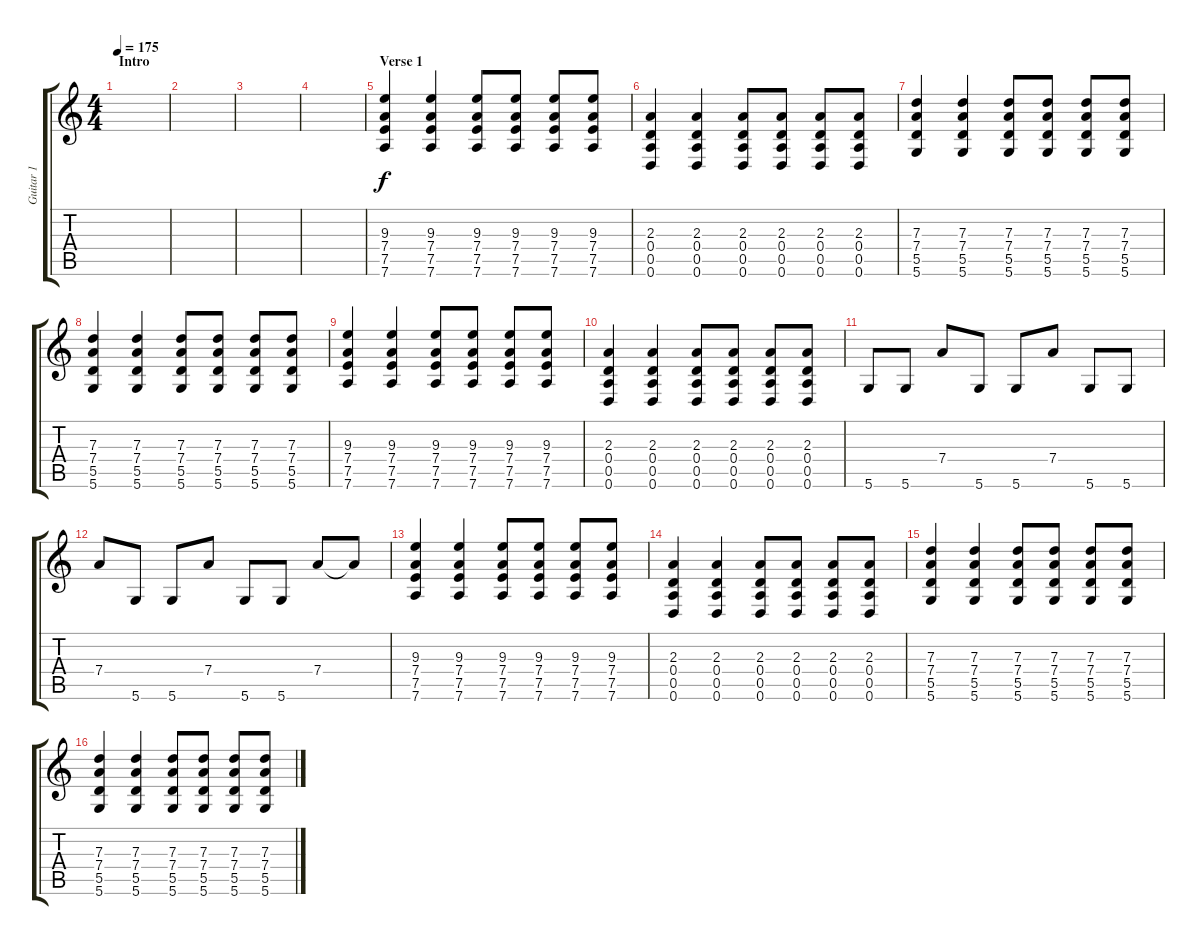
\track ("Guitar 1" "Guitar 1") {instrument overdrivenguitar}
\staff {score tabs}
\tuning (E4 B3 G3 D3 A2 D2) {hide}
\ts (4 4)
\section ("" "Intro")
\tempo 175
\clef g2
\ks c
|
|
|
|
\section ("" "Verse 1")
(9.3 7.4 7.5 7.6).4 (9.3 7.4 7.5 7.6).4 (9.3 7.4 7.5 7.6).8 (9.3 7.4 7.5 7.6).8 (9.3 7.4 7.5 7.6).8 (9.3 7.4 7.5 7.6).8 |
(2.3 0.4 0.5 0.6).4 (2.3 0.4 0.5 0.6).4 (2.3 0.4 0.5 0.6).8 (2.3 0.4 0.5 0.6).8 (2.3 0.4 0.5 0.6).8 (2.3 0.4 0.5 0.6).8 |
(7.3 7.4 5.5 5.6).4 (7.3 7.4 5.5 5.6).4 (7.3 7.4 5.5 5.6).8 (7.3 7.4 5.5 5.6).8 (7.3 7.4 5.5 5.6).8 (7.3 7.4 5.5 5.6).8 |
(7.3 7.4 5.5 5.6).4 (7.3 7.4 5.5 5.6).4 (7.3 7.4 5.5 5.6).8 (7.3 7.4 5.5 5.6).8 (7.3 7.4 5.5 5.6).8 (7.3 7.4 5.5 5.6).8 |
(9.3 7.4 7.5 7.6).4 (9.3 7.4 7.5 7.6).4 (9.3 7.4 7.5 7.6).8 (9.3 7.4 7.5 7.6).8 (9.3 7.4 7.5 7.6).8 (9.3 7.4 7.5 7.6).8 |
(2.3 0.4 0.5 0.6).4 (2.3 0.4 0.5 0.6).4 (2.3 0.4 0.5 0.6).8 (2.3 0.4 0.5 0.6).8 (2.3 0.4 0.5 0.6).8 (2.3 0.4 0.5 0.6).8 |
5.6.8 5.6.8 7.4.8 5.6.8 5.6.8 7.4.8 5.6.8 5.6.8 |
7.4.8 5.6.8 5.6.8 7.4.8 5.6.8 5.6.8 7.4.8 7.4{t}.8 |
(9.3 7.4 7.5 7.6).4 (9.3 7.4 7.5 7.6).4 (9.3 7.4 7.5 7.6).8 (9.3 7.4 7.5 7.6).8 (9.3 7.4 7.5 7.6).8 (9.3 7.4 7.5 7.6).8 |
(2.3 0.4 0.5 0.6).4 (2.3 0.4 0.5 0.6).4 (2.3 0.4 0.5 0.6).8 (2.3 0.4 0.5 0.6).8 (2.3 0.4 0.5 0.6).8 (2.3 0.4 0.5 0.6).8 |
(7.3 7.4 5.5 5.6).4 (7.3 7.4 5.5 5.6).4 (7.3 7.4 5.5 5.6).8 (7.3 7.4 5.5 5.6).8 (7.3 7.4 5.5 5.6).8 (7.3 7.4 5.5 5.6).8 |
(7.3 7.4 5.5 5.6).4 (7.3 7.4 5.5 5.6).4 (7.3 7.4 5.5 5.6).8 (7.3 7.4 5.5 5.6).8 (7.3 7.4 5.5 5.6).8 (7.3 7.4 5.5 5.6).8
